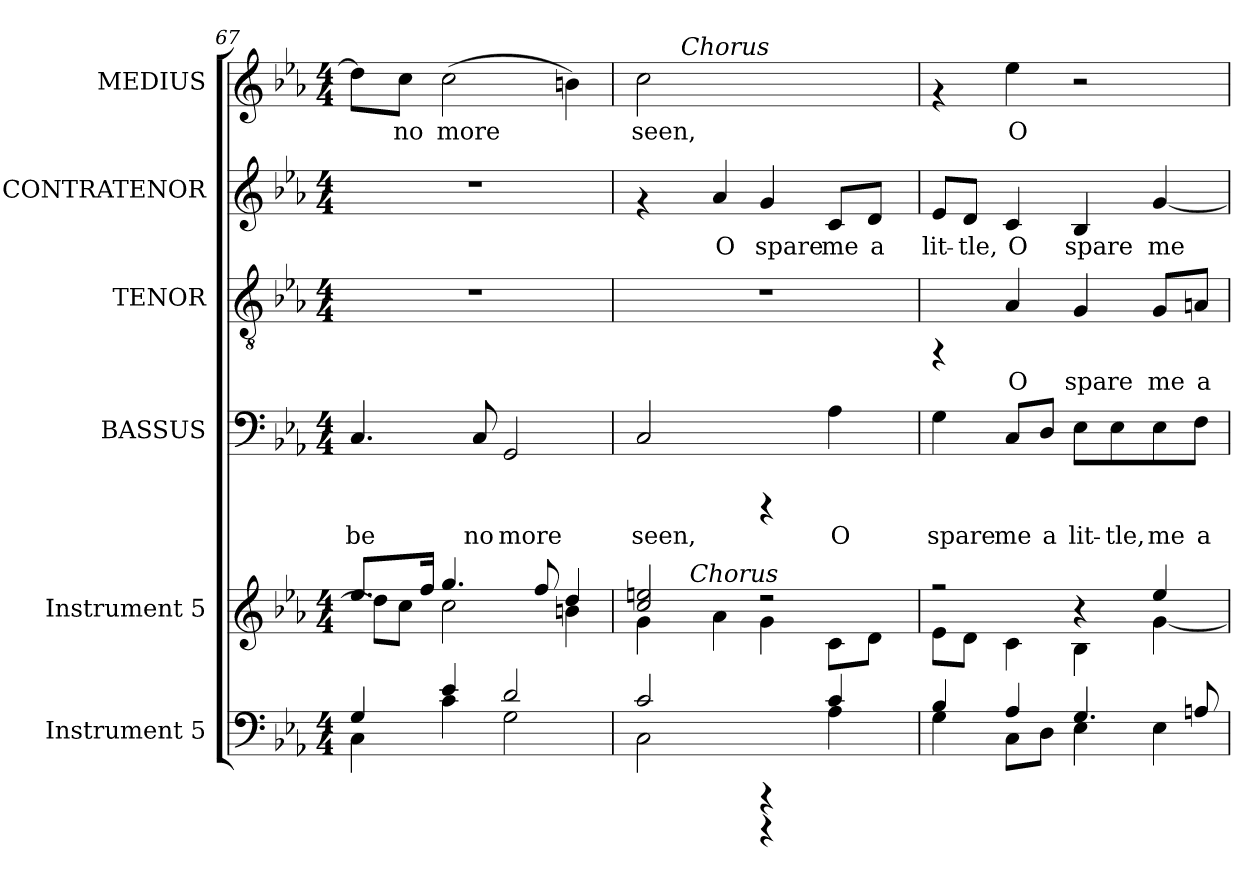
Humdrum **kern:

**kern	**kern	**kern	**text	**kern	**text	**kern	**text	**kern	**text
*part6	*part5	*part4	*part4	*part3	*part3	*part2	*part2	*part1	*part1
*staff6	*staff5	*staff4	*staff4	*staff3	*staff3	*staff2	*staff2	*staff1	*staff1
*I"Instrument 5	*I"Instrument 5	*I"BASSUS	*	*I"TENOR	*	*I"CONTRATENOR	*	*I"MEDIUS	*
*	*	*I'B	*	*I'T	*	*I'A	*	*I'S	*
*clefF4	*clefG2	*clefF4	*	*clefGv2	*	*clefG2	*	*clefG2	*
*k[b-e-a-]	*k[b-e-a-]	*k[b-e-a-]	*	*k[b-e-a-]	*	*k[b-e-a-]	*	*k[b-e-a-]	*
*E-:	*E-:	*E-:	*	*E-:	*	*E-:	*	*E-:	*
*M4/4	*M4/4	*M4/4	*	*M4/4	*	*M4/4	*	*M4/4	*
=67	=67	=67	=67	=67	=67	=67	=67	=67	=67
*^	*^	*	*	*	*	*	*	*	*
!	!	!	!	!	!LO:LY:b	!	!	!	!	!	!LO:LY:b:cj
4G/	4C\	8.ee-/L	8dd\L]	4.C/	be	1r	.	1r	.	8dd\L]	.
!	!	!	!	!	!	!	!	!	!	!	!LO:LY:b:cj
.	.	.	8cc\J	.	.	.	.	.	.	8cc\J	no
.	.	16ff/J	.	.	.	.	.	.	.	.	.
!	!	!	!	!	!	!	!	!	!	!	!LO:LY:b:cj
4e-/	4c\	4.gg/	2cc\	.	.	.	.	.	.	(>2cc\	more
!	!	!	!	!	!LO:LY:b	!	!	!	!	!	!
.	.	.	.	8C/	no	.	.	.	.	.	.
!	!	!	!	!	!LO:LY:b	!	!	!	!	!	!
2d/	2G\	.	.	2GG/	more	.	.	.	.	.	.
.	.	8ff/	.	.	.	.	.	.	.	.	.
!	!	!	!	!	!	!	!	!	!	!	!LO:LY:b:cj
.	.	4dd/	4bn\	.	.	.	.	.	.	4bn\)	.
=68	=68	=68	=68	=68	=68	=68	=68	=68	=68	=68	=68
!	!	!	!	!	!LO:LY:b	!	!	!	!	!	!LO:LY:b:cj
*	*	*	*^	*	*	*	*	*	*	*^	*
2c/	2C\	2cc/ 2een/	4g\	8ryy	2C/	seen,	1r	.	4rf	.	2cc\	8ryy	seen,
.	.	.	.	32.ryy	.	.	.	.	.	.	.	32ryy	.
!	!	!	!	!	!	!	!	!	!	!	!	!LO:TX:a:i:t=Chorus	!
.	.	.	.	.	.	.	.	.	.	.	.	2ryy	.
!	!	!	!	!LO:TX:a:i:t=Chorus	!	!	!	!	!	!	!	!	!
.	.	.	.	2ryy	.	.	.	.	.	.	.	.	.
!	!	!	!	!	!	!	!	!	!	!LO:LY:b:cj	!	!	!
.	.	.	4a-\	.	.	.	.	.	4a-/	O	.	.	.
!	!	!	!	!	!	!	!	!	!	!LO:LY:b:cj	!	!	!
4rEEE	4rGGGG	2r	4g\	.	4rCCC	.	.	.	4g/	spare	2ryy	.	.
.	.	.	.	.	.	.	.	.	.	.	.	4ryy	.
.	.	.	.	4ryy	.	.	.	.	.	.	.	.	.
!	!	!	!	!	!	!LO:LY:b	!	!	!	!LO:LY:b:cj	!	!	!
4c/	4A-\	.	8c\L	.	4A-\	O	.	.	8c/L	me	.	.	.
!	!	!	!	!	!	!	!	!	!	!LO:LY:b:cj	!	!	!
.	.	.	8d\J	.	.	.	.	.	8d/J	a	.	.	.
.	.	.	.	.	.	.	.	.	.	.	.	16.ryy	.
.	.	.	.	16ryy	.	.	.	.	.	.	.	.	.
.	.	.	.	64ryy	.	.	.	.	.	.	.	.	.
!!LO:PB:g=z
=69	=69	=69	=69	=69	=69	=69	=69	=69	=69	=69	=69	=69	=69
!	!	!	!	!	!	!LO:LY:b	!	!	!	!LO:LY:b:cj	!	!	!
*	*	*	*v	*v	*	*	*	*	*	*	*v	*v	*
4B-/	4G\	2r	8e-\L	4G\	spare	4rFF	.	8e-/L	lit-	4rf	.
!	!	!	!	!	!	!	!	!	!LO:LY:b:cj	!	!
.	.	.	8d\J	.	.	.	.	8d/J	-tle,	.	.
!	!	!	!	!	!LO:LY:b	!	!LO:LY:b:cj	!	!LO:LY:b:cj	!	!LO:LY:b:cj
4A-/	8C\L	.	4c\	8C/L	me	4A-/	O	4c/	O	4ee-\	O
!	!	!	!	!	!LO:LY:b	!	!	!	!	!	!
.	8D\J	.	.	8D/J	a	.	.	.	.	.	.
!	!	!	!	!	!LO:LY:b	!	!LO:LY:b:cj	!	!LO:LY:b:cj	!	!
4.G/	4E-\	4ra	4B-\	8E-\L	lit-	4G/	spare	4B-/	spare	2r	.
!	!	!	!	!	!LO:LY:b	!	!	!	!	!	!
.	.	.	.	8E-\	-tle,	.	.	.	.	.	.
!	!	!	!	!	!LO:LY:b	!	!LO:LY:b:cj	!	!LO:LY:b:cj	!	!
.	4E-\	4ee-/	[<4g\	8E-\	me	8G/L	me	[<4g/	me	.	.
!	!	!	!	!	!LO:LY:b	!	!LO:LY:b:cj	!	!	!	!
8An/	.	.	.	8F\J	a	8An/J	a	.	.	.	.
*v	*v	*	*	*	*	*	*	*	*	*	*
*	*v	*v	*	*	*	*	*	*	*	*
=	=	=	=	=	=	=	=	=	=
*-	*-	*-	*-	*-	*-	*-	*-	*-	*-
